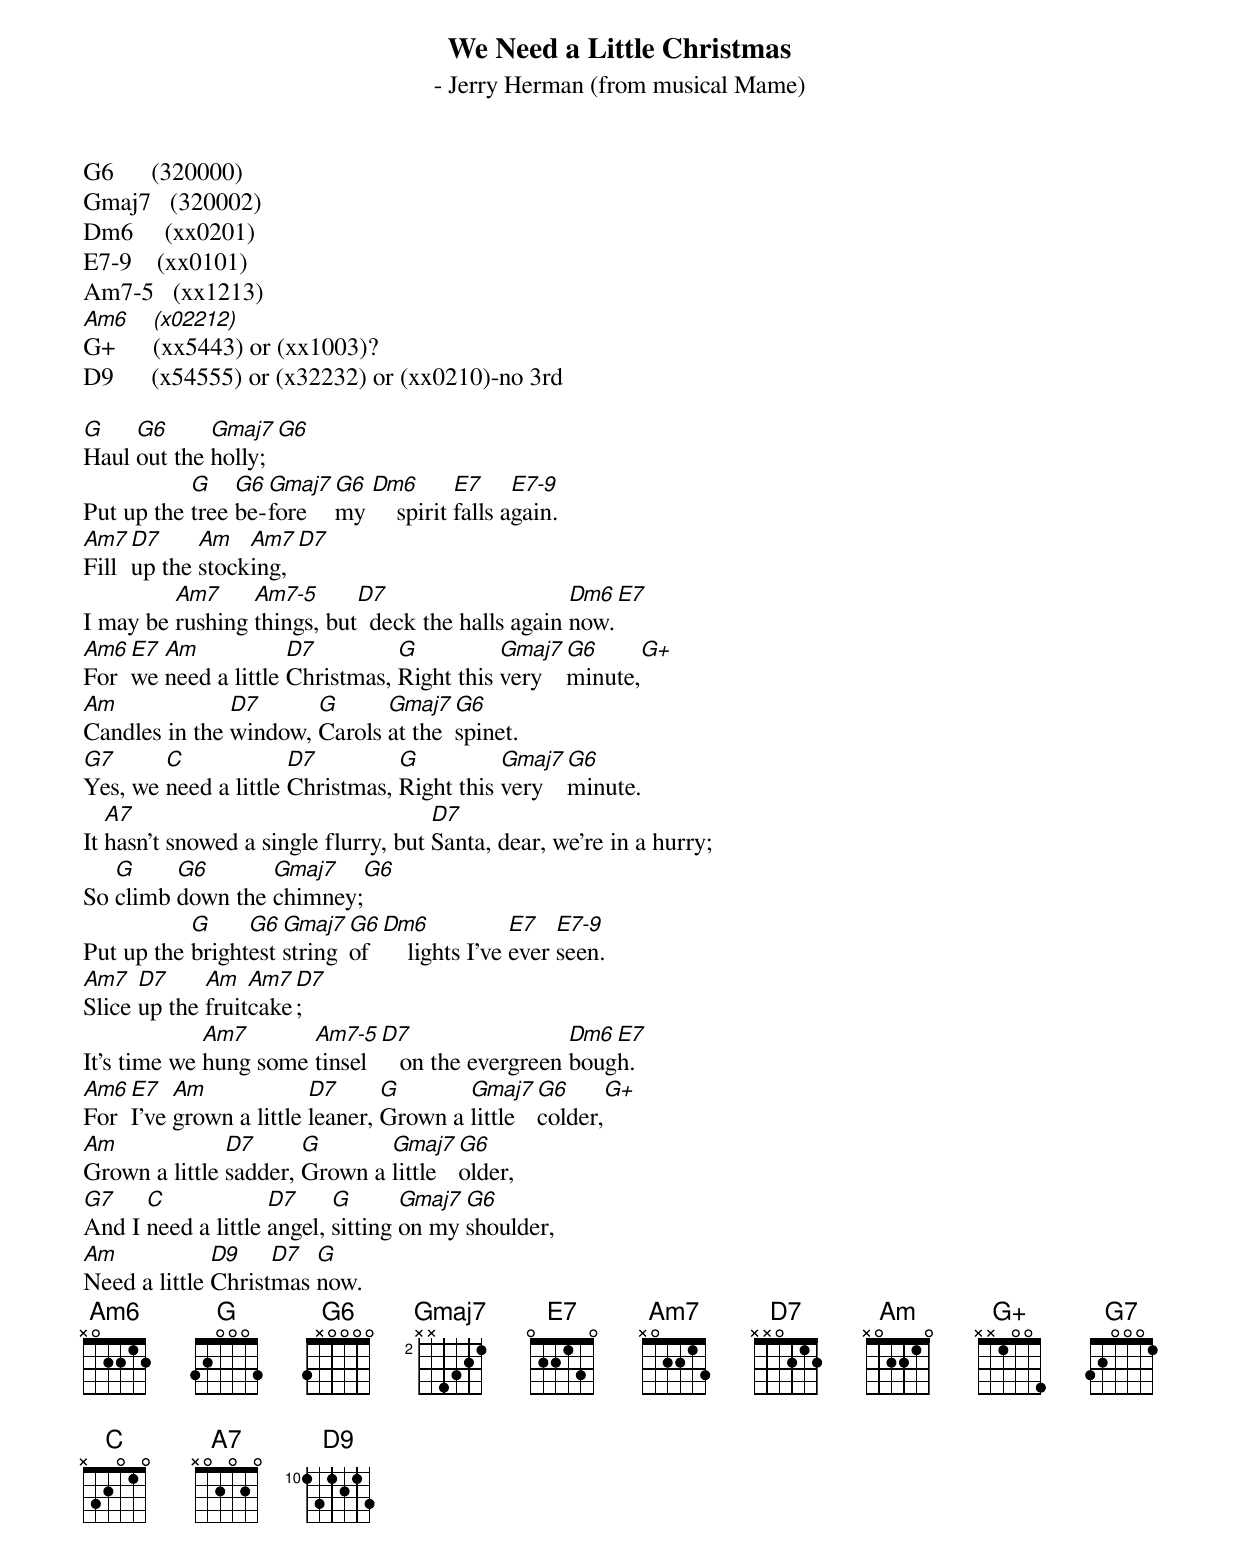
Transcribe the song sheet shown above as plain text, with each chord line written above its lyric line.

We Need a Little Christmas
 - Jerry Herman (from musical Mame)

G6      (320000)
Gmaj7   (320002)
Dm6     (xx0201)
E7-9    (xx0101)
Am7-5   (xx1213)
Am6     (x02212)
G+      (xx5443) or (xx1003)?
D9      (x54555) or (x32232) or (xx0210)-no 3rd

G    G6      Gmaj7 G6
Haul out the holly;
           G    G6 Gmaj7 G6 Dm6        E7     E7-9
Put up the tree be-fore  my     spirit falls again.
Am7  D7     Am   Am7 D7
Fill up the stocking,
         Am7     Am7-5      D7                     Dm6 E7
I may be rushing things, but  deck the halls again now.
Am6 E7 Am            D7         G          Gmaj7 G6     G+
For we need a little Christmas, Right this very  minute,
Am             D7      G      Gmaj7  G6
Candles in the window, Carols at the spinet.
G7      C             D7         G          Gmaj7 G6
Yes, we need a little Christmas, Right this very  minute.
   A7                                 D7
It hasn't snowed a single flurry, but Santa, dear, we're in a hurry;
   G     G6       Gmaj7   G6
So climb down the chimney;
           G     G6  Gmaj7  G6 Dm6             E7   E7-9
Put up the brightest string of     lights I've ever seen.
Am7   D7     Am   Am7 D7
Slice up the fruitcake;
             Am7       Am7-5  D7                  Dm6 E7
It's time we hung some tinsel    on the evergreen bough.
Am6 E7   Am             D7      G       Gmaj7  G6     G+
For I've grown a little leaner, Grown a little colder,
Am             D7      G       Gmaj7  G6
Grown a little sadder, Grown a little older,
G7    C             D7     G       Gmaj7 G6
And I need a little angel, sitting on my shoulder,
Am            D9    D7  G
Need a little Christmas now.
